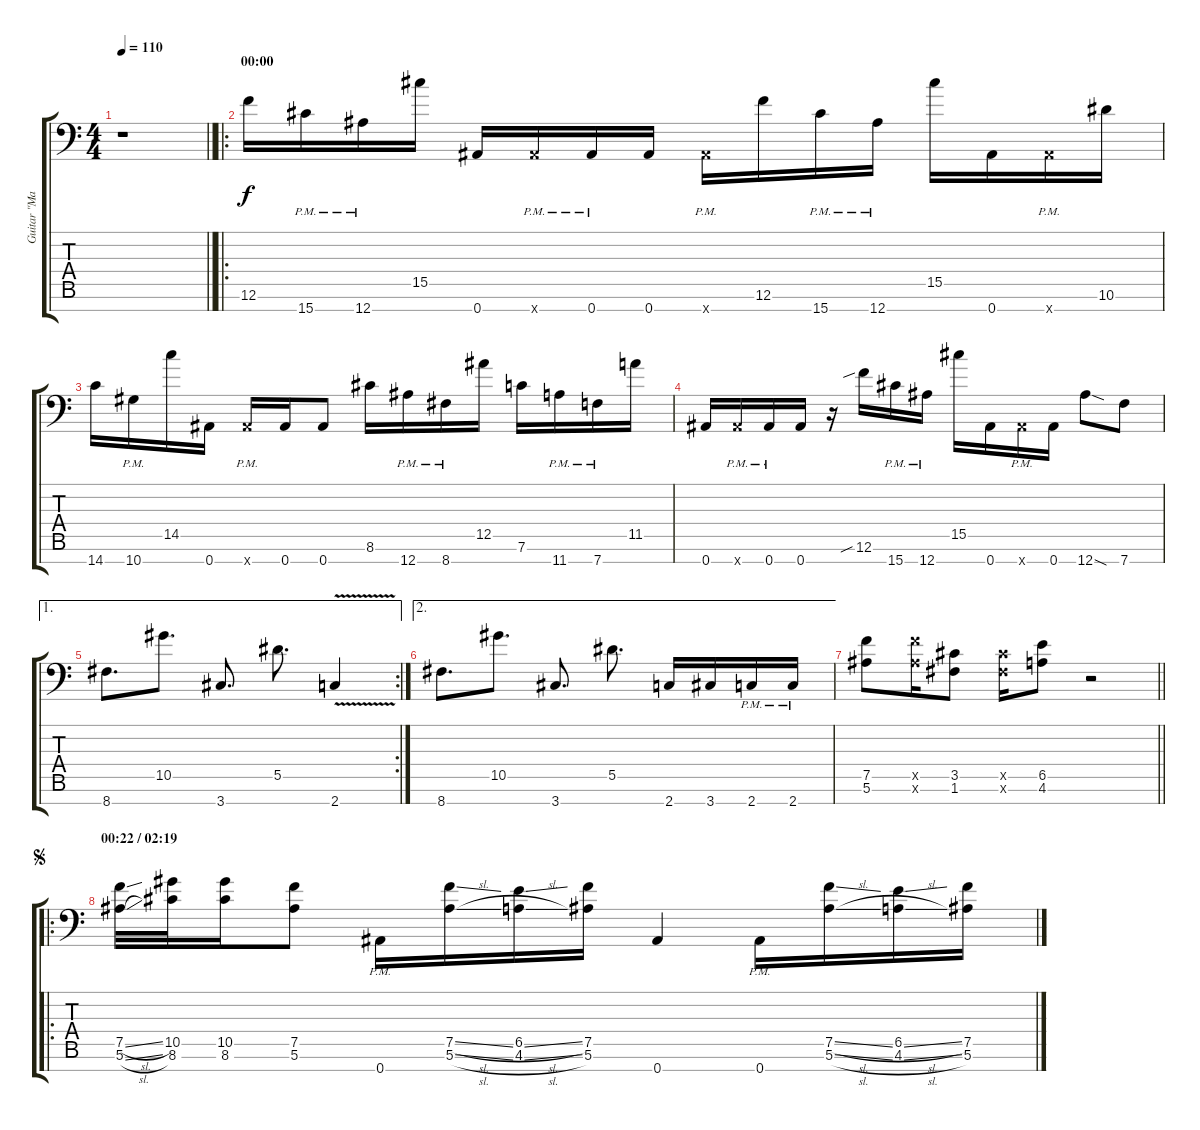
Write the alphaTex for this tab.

\track ("Guitar \"Main\"" "Guitar \"Ma") {instrument overdrivenguitar}
\staff {score tabs}
\tuning (F4 C4 Ab3 Eb3 Bb2 F2 Bb1) {hide}
\ts (4 4)
\tempo 110
\clef f4
\barLineRight lightlight
\ks c
r.1{dy f instrument overdrivenguitar} |
\ro
\section ("" "00:00")
12.6.16 15.7{pm}.16 12.7{pm}.16 15.5.16 0.7.16 0.7{pm x}.16 0.7{pm}.16 0.7.16 0.7{pm x}.16 12.6.16 15.7{pm}.16 12.7{pm}.16 15.5.16 0.7.16 0.7{pm x}.16 10.6.16 |
14.7.16 10.7{pm}.16 14.5.16 0.7.16 0.7{pm x}.16 0.7.16 0.7.8 8.6.16 12.7{pm}.16 8.7{pm}.16 12.5.16 7.6.16 11.7{pm}.16 7.7{pm}.16 11.5.16 |
0.7.16 0.7{pm x}.16 0.7{pm}.16 0.7.16 r.16 12.6{sib}.16 15.7{pm}.16 12.7{pm}.16 15.5.16 0.7.16 0.7{pm x}.16 0.7.16 12.7{sod}.8 7.7.8 |
\ae 1
\rc 2
8.7.8{d} 10.5.8{d} 3.7.8{d} 5.5.8{d} 2.7{v}.4 |
\ae 2
8.7.8{d} 10.5.8{d} 3.7.8{d} 5.5.8{d} 2.7.16 3.7.16 2.7{pm}.16 2.7{pm}.16 |
\barLineRight lightlight
(7.5 5.6).8 (7.5{x} 5.6{x}).16 (3.5 1.6).8 (3.5{x} 1.6{x}).16 (6.5 4.6).8 r.2 |
\ro
\section ("" "00:22 / 02:19")
\jump segno
(7.5{sl} 5.6{sl}).32 (10.5 8.6).32 (10.5 8.6).16 (7.5 5.6).8 0.7{pm}.16 (7.5{sl} 5.6{sl}).16 (6.5{sl} 4.6{sl}).16 (7.5 5.6).16 0.7.4 0.7{pm}.16 (7.5{sl} 5.6{sl}).16 (6.5{sl} 4.6{sl}).16 (7.5 5.6).16
